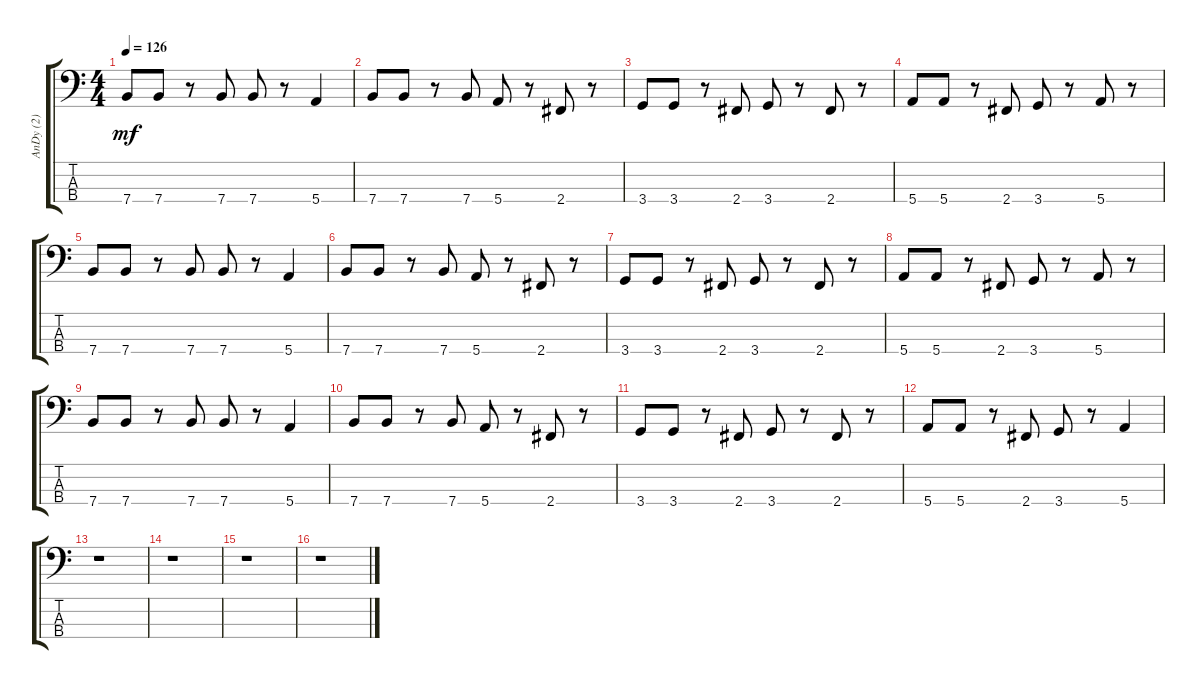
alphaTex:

\track ("AnDy (2)" "AnDy (2)") {instrument electricbassfinger}
\staff {score tabs}
\tuning (G2 D2 A1 E1) {hide}
\ts (4 4)
\tempo 126
\clef f4
\ks c
7.4.8{dy mf instrument electricbassfinger} 7.4.8 r.8 7.4.8 7.4.8 r.8 5.4.4 |
7.4.8 7.4.8 r.8 7.4.8 5.4.8 r.8 2.4.8 r.8 |
3.4.8 3.4.8 r.8 2.4.8 3.4.8 r.8 2.4.8 r.8 |
5.4.8 5.4.8 r.8 2.4.8 3.4.8 r.8 5.4.8 r.8 |
7.4.8 7.4.8 r.8 7.4.8 7.4.8 r.8 5.4.4 |
7.4.8 7.4.8 r.8 7.4.8 5.4.8 r.8 2.4.8 r.8 |
3.4.8 3.4.8 r.8 2.4.8 3.4.8 r.8 2.4.8 r.8 |
5.4.8 5.4.8 r.8 2.4.8 3.4.8 r.8 5.4.8 r.8 |
7.4.8 7.4.8 r.8 7.4.8 7.4.8 r.8 5.4.4 |
7.4.8 7.4.8 r.8 7.4.8 5.4.8 r.8 2.4.8 r.8 |
3.4.8 3.4.8 r.8 2.4.8 3.4.8 r.8 2.4.8 r.8 |
5.4.8 5.4.8 r.8 2.4.8 3.4.8 r.8 5.4.4 |
r.1 |
r.1 |
r.1 |
r.1
